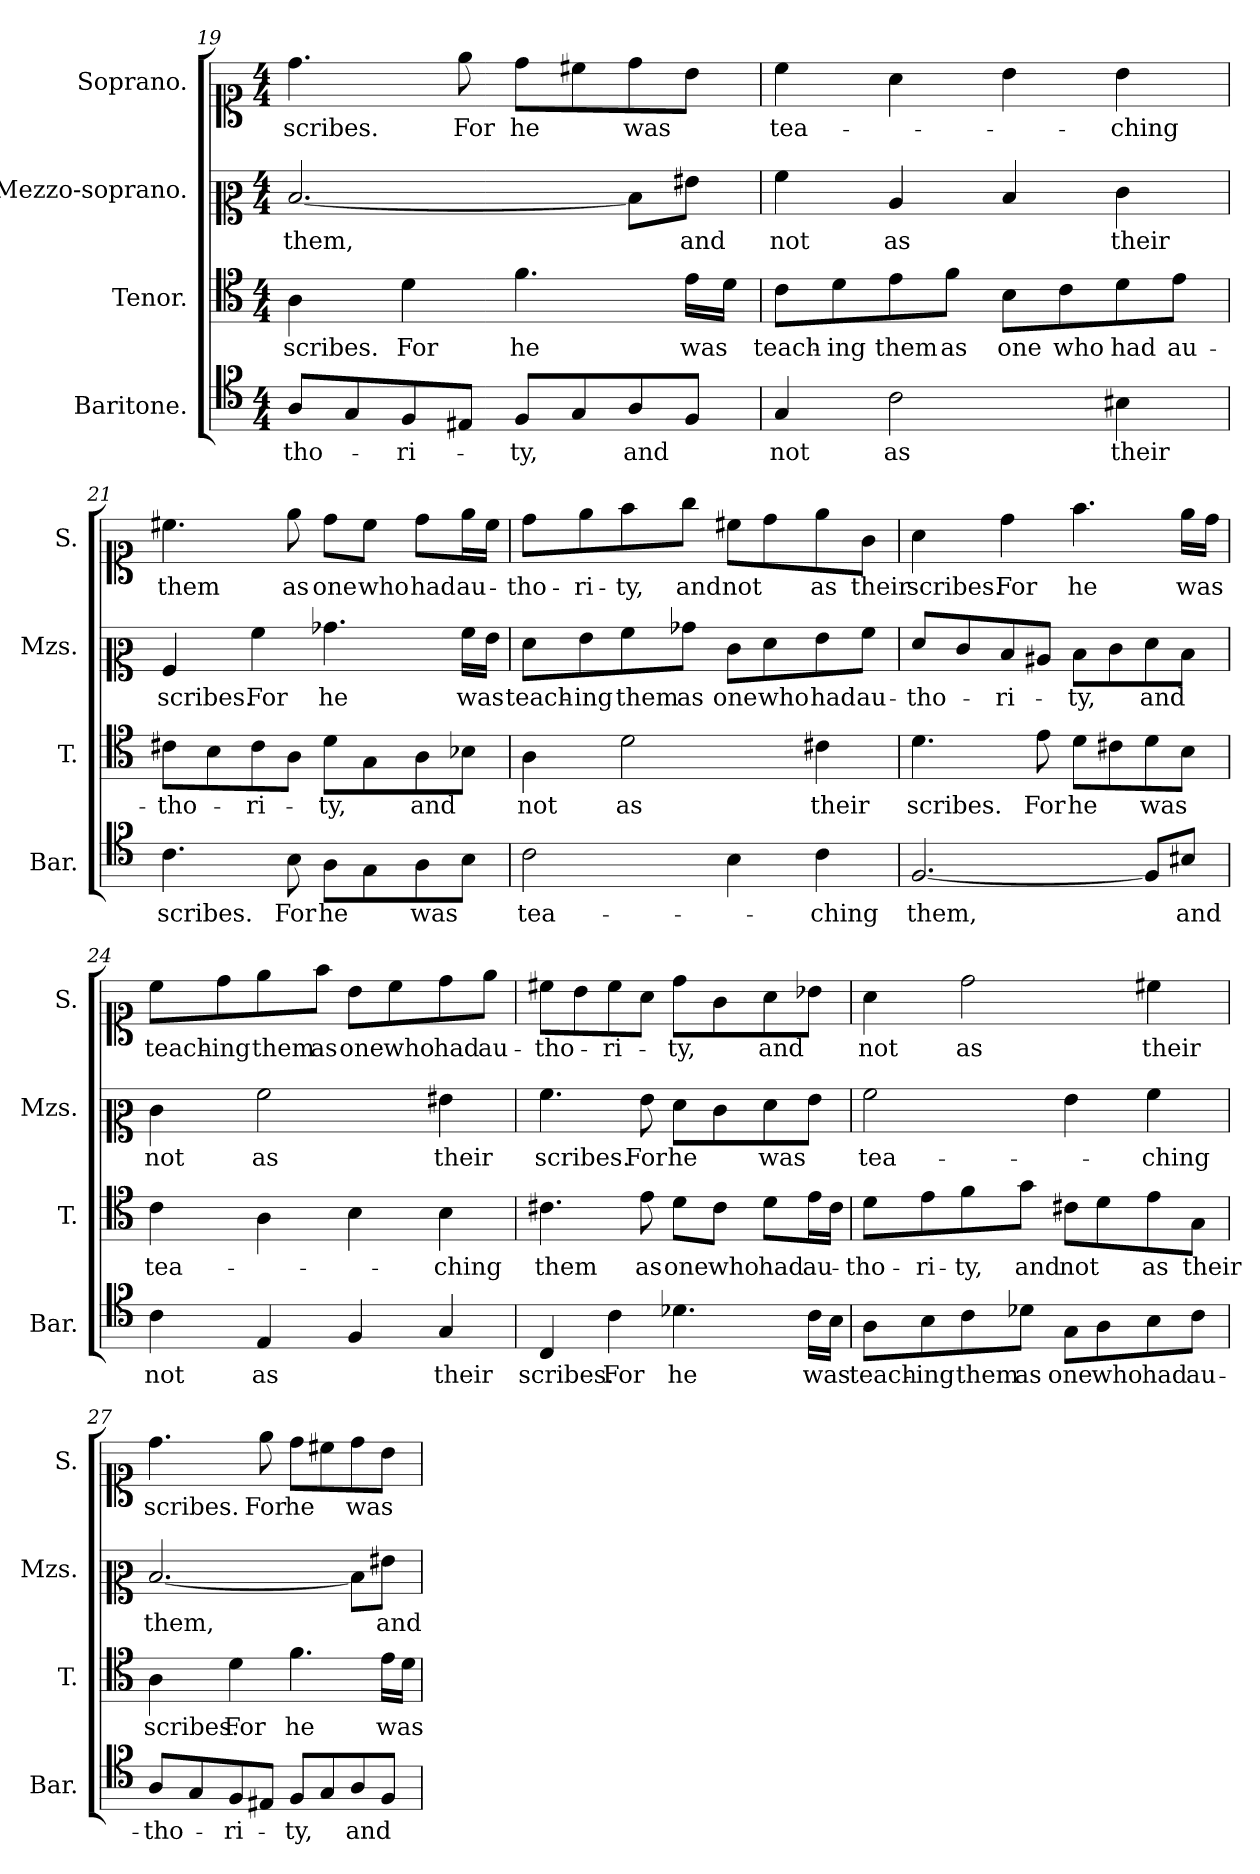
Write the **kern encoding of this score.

**kern	**text	**kern	**text	**kern	**text	**kern	**text
*part4	*part4	*part3	*part3	*part2	*part2	*part1	*part1
*staff4	*staff4	*staff3	*staff3	*staff2	*staff2	*staff1	*staff1
*I"Baritone.	*	*I"Tenor.	*	*I"Mezzo-soprano.	*	*I"Soprano.	*
*I'Bar.	*	*I'T.	*	*I'Mzs.	*	*I'S.	*
*clefC5	*	*clefC4	*	*clefC2	*	*clefC1	*
*k[]	*	*k[]	*	*k[]	*	*k[]	*
*M4/4	*	*M4/4	*	*M4/4	*	*M4/4	*
=19	=19	=19	=19	=19	=19	=19	=19
!	!LO:LY:b	!	!LO:LY:b	!	!LO:LY:b	!	!LO:LY:b
8F/L	-tho-	4A\	scribes.	[2.d/	them,	4.dd\	scribes.
8E/	.	.	.	.	.	.	.
!	!LO:LY:b	!	!LO:LY:b	!	!	!	!
8D/	-ri-	4d\	For	.	.	.	.
!	!	!	!	!	!	!	!LO:LY:b
8C#X/J	.	.	.	.	.	8ee\	For
!	!LO:LY:b	!	!LO:LY:b	!	!	!	!LO:LY:b
8D/L	-ty,	4.f\	he	.	.	8dd\L	he
8E/	.	.	.	.	.	8cc#X\	.
!	!LO:LY:b	!	!	!	!	!	!LO:LY:b
8F/	and	.	.	8d\L]	.	8dd\	was
!	!	!	!LO:LY:b	!	!LO:LY:b	!	!
8D/J	.	16e\LL	was	8g#X\J	and	8b\J	.
.	.	16d\JJ	.	.	.	.	.
=20	=20	=20	=20	=20	=20	=20	=20
!	!LO:LY:b	!	!LO:LY:b	!	!LO:LY:b	!	!LO:LY:b
4E/	not	8c\L	teach-	4a\	not	4cc\	tea-
!	!	!	!LO:LY:b	!	!	!	!
.	.	8d\	-ing	.	.	.	.
!	!LO:LY:b	!	!LO:LY:b	!	!LO:LY:b	!	!
2A\	as	8e\	them	4c/	as	4a\	.
!	!	!	!LO:LY:b	!	!	!	!
.	.	8f\J	as	.	.	.	.
!	!	!	!LO:LY:b	!	!	!	!
.	.	8B\L	one	4d/	.	4b\	.
!	!	!	!LO:LY:b	!	!	!	!
.	.	8c\	who	.	.	.	.
!	!LO:LY:b	!	!LO:LY:b	!	!LO:LY:b	!	!LO:LY:b
4G#X\	their	8d\	had	4e\	their	4b\	-ching
!	!	!	!LO:LY:b	!	!	!	!
.	.	8e\J	au-	.	.	.	.
=21	=21	=21	=21	=21	=21	=21	=21
!	!LO:LY:b	!	!LO:LY:b	!	!LO:LY:b	!	!LO:LY:b
4.A\	scribes.	8c#X\L	-tho-	4A/	scribes.	4.cc#X\	them
.	.	8B\	.	.	.	.	.
!	!	!	!LO:LY:b	!	!LO:LY:b	!	!
.	.	8c#\	-ri-	4a\	For	.	.
!	!LO:LY:b	!	!	!	!	!	!LO:LY:b
8G\	For	8A\J	.	.	.	8ee\	as
!	!LO:LY:b	!	!LO:LY:b	!	!LO:LY:b	!	!LO:LY:b
8F\L	he	8d\L	-ty,	4.b-X\	he	8dd\L	one
!	!	!	!	!	!	!	!LO:LY:b
8E\	.	8G\	.	.	.	8cc#\J	who
!	!LO:LY:b	!	!LO:LY:b	!	!	!	!LO:LY:b
8F\	was	8A\	and	.	.	8dd\L	had
!	!	!	!	!	!LO:LY:b	!	!LO:LY:b
8G\J	.	8B-X\J	.	16a\LL	was	16ee\L	au-
.	.	.	.	16g\JJ	.	16cc#\JJ	.
=22	=22	=22	=22	=22	=22	=22	=22
!	!LO:LY:b	!	!LO:LY:b	!	!LO:LY:b	!	!LO:LY:b
2A\	tea-	4A\	not	8f\L	teach-	8dd\L	-tho-
!	!	!	!	!	!LO:LY:b	!	!LO:LY:b
.	.	.	.	8g\	-ing	8ee\	-ri-
!	!	!	!LO:LY:b	!	!LO:LY:b	!	!LO:LY:b
.	.	2d\	as	8a\	them	8ff\	-ty,
!	!	!	!	!	!LO:LY:b	!	!LO:LY:b
.	.	.	.	8b-X\J	as	8gg\J	and
!	!	!	!	!	!LO:LY:b	!	!LO:LY:b
4G\	.	.	.	8e\L	one	8cc#X\L	not
!	!	!	!	!	!LO:LY:b	!	!
.	.	.	.	8f\	who	8dd\	.
!	!LO:LY:b	!	!LO:LY:b	!	!LO:LY:b	!	!LO:LY:b
4A\	-ching	4c#X\	their	8g\	had	8ee\	as
!	!	!	!	!	!LO:LY:b	!	!LO:LY:b
.	.	.	.	8a\J	au-	8g\J	their
=23	=23	=23	=23	=23	=23	=23	=23
!	!LO:LY:b	!	!LO:LY:b	!	!LO:LY:b	!	!LO:LY:b
[2.D/	them,	4.d\	scribes.	8f/L	-tho-	4a\	scribes.
.	.	.	.	8e/	.	.	.
!	!	!	!	!	!LO:LY:b	!	!LO:LY:b
.	.	.	.	8d/	-ri-	4dd\	For
!	!	!	!LO:LY:b	!	!	!	!
.	.	8e\	For	8c#X/J	.	.	.
!	!	!	!LO:LY:b	!	!LO:LY:b	!	!LO:LY:b
.	.	8d\L	he	8d\L	-ty,	4.ff\	he
.	.	8c#X\	.	8e\	.	.	.
!	!	!	!LO:LY:b	!	!LO:LY:b	!	!
8D/L]	.	8d\	was	8f\	and	.	.
!	!LO:LY:b	!	!	!	!	!	!LO:LY:b
8G#X/J	and	8B\J	.	8d\J	.	16ee\LL	was
.	.	.	.	.	.	16dd\JJ	.
=24	=24	=24	=24	=24	=24	=24	=24
!	!LO:LY:b	!	!LO:LY:b	!	!LO:LY:b	!	!LO:LY:b
4A\	not	4c\	tea-	4e\	not	8cc\L	teach-
!	!	!	!	!	!	!	!LO:LY:b
.	.	.	.	.	.	8dd\	-ing
!	!LO:LY:b	!	!	!	!LO:LY:b	!	!LO:LY:b
4C/	as	4A\	.	2a\	as	8ee\	them
!	!	!	!	!	!	!	!LO:LY:b
.	.	.	.	.	.	8ff\J	as
!	!	!	!	!	!	!	!LO:LY:b
4D/	.	4B\	.	.	.	8b\L	one
!	!	!	!	!	!	!	!LO:LY:b
.	.	.	.	.	.	8cc\	who
!	!LO:LY:b	!	!LO:LY:b	!	!LO:LY:b	!	!LO:LY:b
4E/	their	4B\	-ching	4g#X\	their	8dd\	had
!	!	!	!	!	!	!	!LO:LY:b
.	.	.	.	.	.	8ee\J	au-
=25	=25	=25	=25	=25	=25	=25	=25
!	!LO:LY:b	!	!LO:LY:b	!	!LO:LY:b	!	!LO:LY:b
4AA/	scribes.	4.c#X\	them	4.a\	scribes.	8cc#X\L	-tho-
.	.	.	.	.	.	8b\	.
!	!LO:LY:b	!	!	!	!	!	!LO:LY:b
4A\	For	.	.	.	.	8cc#\	-ri-
!	!	!	!LO:LY:b	!	!LO:LY:b	!	!
.	.	8e\	as	8g\	For	8a\J	.
!	!LO:LY:b	!	!LO:LY:b	!	!LO:LY:b	!	!LO:LY:b
4.B-X\	he	8d\L	one	8f\L	he	8dd\L	-ty,
!	!	!	!LO:LY:b	!	!	!	!
.	.	8c#\J	who	8e\	.	8g\	.
!	!	!	!LO:LY:b	!	!LO:LY:b	!	!LO:LY:b
.	.	8d\L	had	8f\	was	8a\	and
!	!LO:LY:b	!	!LO:LY:b	!	!	!	!
16A\LL	was	16e\L	au-	8g\J	.	8b-X\J	.
16G\JJ	.	16c#\JJ	.	.	.	.	.
=26	=26	=26	=26	=26	=26	=26	=26
!	!LO:LY:b	!	!LO:LY:b	!	!LO:LY:b	!	!LO:LY:b
8F\L	teach-	8d\L	-tho-	2a\	tea-	4a\	not
!	!LO:LY:b	!	!LO:LY:b	!	!	!	!
8G\	-ing	8e\	-ri-	.	.	.	.
!	!LO:LY:b	!	!LO:LY:b	!	!	!	!LO:LY:b
8A\	them	8f\	-ty,	.	.	2dd\	as
!	!LO:LY:b	!	!LO:LY:b	!	!	!	!
8B-X\J	as	8g\J	and	.	.	.	.
!	!LO:LY:b	!	!LO:LY:b	!	!	!	!
8E\L	one	8c#X\L	not	4g\	.	.	.
!	!LO:LY:b	!	!	!	!	!	!
8F\	who	8d\	.	.	.	.	.
!	!LO:LY:b	!	!LO:LY:b	!	!LO:LY:b	!	!LO:LY:b
8G\	had	8e\	as	4a\	-ching	4cc#X\	their
!	!LO:LY:b	!	!LO:LY:b	!	!	!	!
8A\J	au-	8G\J	their	.	.	.	.
=27	=27	=27	=27	=27	=27	=27	=27
!	!LO:LY:b	!	!LO:LY:b	!	!LO:LY:b	!	!LO:LY:b
8F/L	-tho-	4A\	scribes.	[2.d/	them,	4.dd\	scribes.
8E/	.	.	.	.	.	.	.
!	!LO:LY:b	!	!LO:LY:b	!	!	!	!
8D/	-ri-	4d\	For	.	.	.	.
!	!	!	!	!	!	!	!LO:LY:b
8C#X/J	.	.	.	.	.	8ee\	For
!	!LO:LY:b	!	!LO:LY:b	!	!	!	!LO:LY:b
8D/L	-ty,	4.f\	he	.	.	8dd\L	he
8E/	.	.	.	.	.	8cc#X\	.
!	!LO:LY:b	!	!	!	!	!	!LO:LY:b
8F/	and	.	.	8d\L]	.	8dd\	was
!	!	!	!LO:LY:b	!	!LO:LY:b	!	!
8D/J	.	16e\LL	was	8g#X\J	and	8b\J	.
.	.	16d\JJ	.	.	.	.	.
=	=	=	=	=	=	=	=
*-	*-	*-	*-	*-	*-	*-	*-
